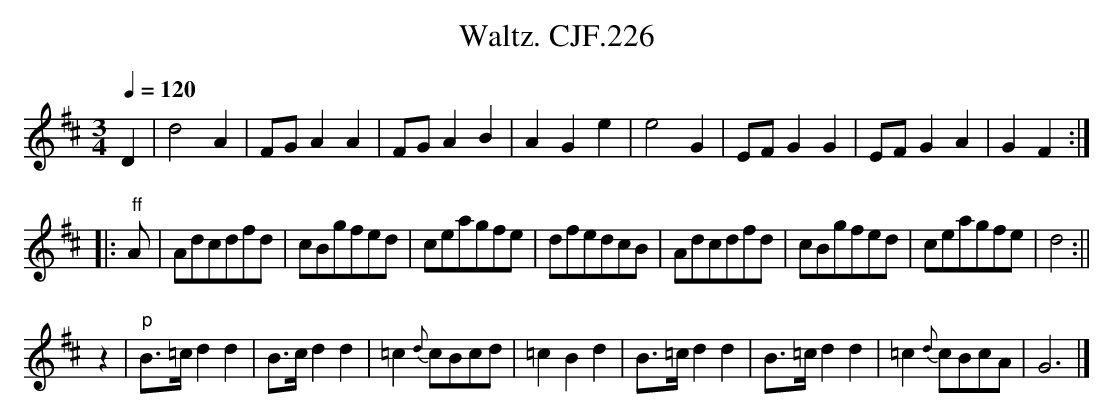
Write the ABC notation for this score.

X:1
T:Waltz. CJF.226
M:3/4
L:1/8
Q:1/4=120
K:D
D2|">"d4A2|FGA2A2|FGA2B2|A2G2e2|\
">"e4G2|EFG2G2|EFG2A2|G2F2:|
|:" ff"A|Adcdfd|cBgfed|ceagfe|dfedcB|\
Adcdfd|cBgfed|ceagfe|d4:||
z2|"p"B>=cd2d2|B>cd2d2|=c2{d}cBcd|=c2B2d2|\
B>=cd2d2|B>=cd2d2|=c2{d}cBcA|G6|]
